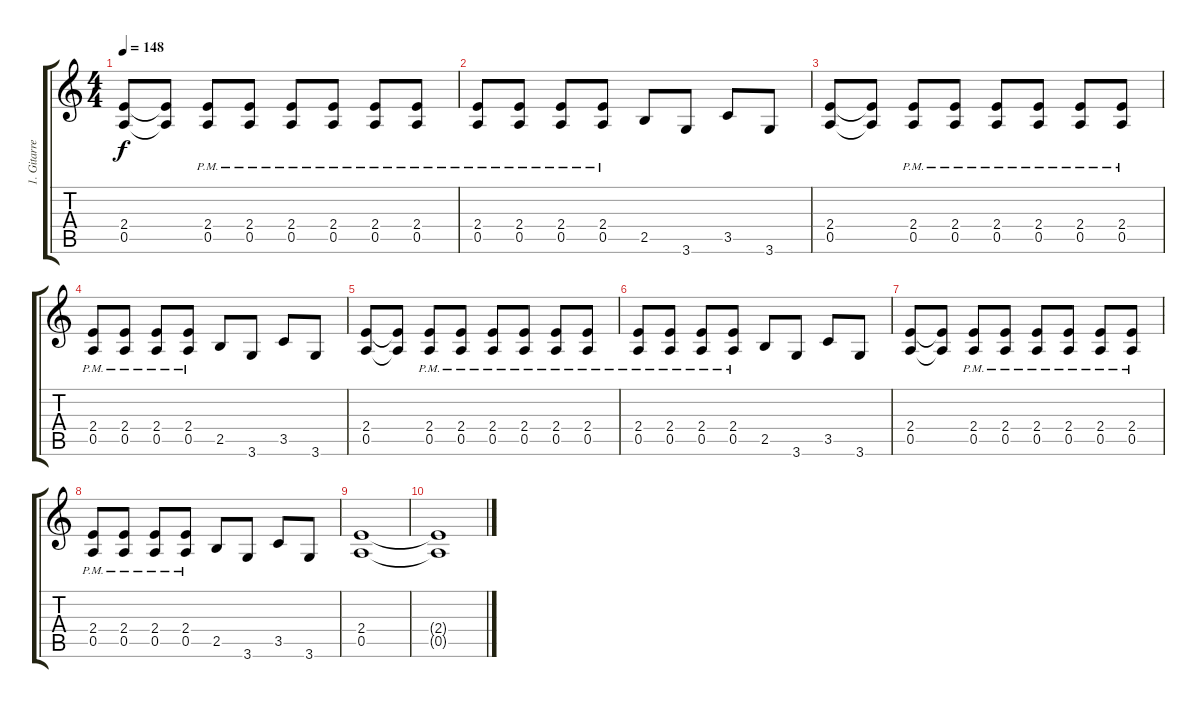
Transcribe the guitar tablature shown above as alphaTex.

\track ("1. Gitarre" "1. Gitarre") {instrument distortionguitar}
\staff {score tabs}
\tuning (E4 B3 G3 D3 A2 E2) {hide}
\ts (4 4)
\tempo 148
\clef g2
\ks c
(2.4 0.5).8{dy f} (2.4{t} 0.5{t}).8 (2.4{pm} 0.5{pm}).8 (2.4{pm} 0.5{pm}).8 (2.4{pm} 0.5{pm}).8 (2.4{pm} 0.5{pm}).8 (2.4{pm} 0.5{pm}).8 (2.4{pm} 0.5{pm}).8 |
(2.4{pm} 0.5{pm}).8 (2.4{pm} 0.5{pm}).8 (2.4{pm} 0.5{pm}).8 (2.4{pm} 0.5{pm}).8 2.5.8 3.6.8 3.5.8 3.6.8 |
(2.4 0.5).8 (2.4{t} 0.5{t}).8 (2.4{pm} 0.5{pm}).8 (2.4{pm} 0.5{pm}).8 (2.4{pm} 0.5{pm}).8 (2.4{pm} 0.5{pm}).8 (2.4{pm} 0.5{pm}).8 (2.4{pm} 0.5{pm}).8 |
(2.4{pm} 0.5{pm}).8 (2.4{pm} 0.5{pm}).8 (2.4{pm} 0.5{pm}).8 (2.4{pm} 0.5{pm}).8 2.5.8 3.6.8 3.5.8 3.6.8 |
(2.4 0.5).8 (2.4{t} 0.5{t}).8 (2.4{pm} 0.5{pm}).8 (2.4{pm} 0.5{pm}).8 (2.4{pm} 0.5{pm}).8 (2.4{pm} 0.5{pm}).8 (2.4{pm} 0.5{pm}).8 (2.4{pm} 0.5{pm}).8 |
(2.4{pm} 0.5{pm}).8 (2.4{pm} 0.5{pm}).8 (2.4{pm} 0.5{pm}).8 (2.4{pm} 0.5{pm}).8 2.5.8 3.6.8 3.5.8 3.6.8 |
(2.4 0.5).8 (2.4{t} 0.5{t}).8 (2.4{pm} 0.5{pm}).8 (2.4{pm} 0.5{pm}).8 (2.4{pm} 0.5{pm}).8 (2.4{pm} 0.5{pm}).8 (2.4{pm} 0.5{pm}).8 (2.4{pm} 0.5{pm}).8 |
(2.4{pm} 0.5{pm}).8 (2.4{pm} 0.5{pm}).8 (2.4{pm} 0.5{pm}).8 (2.4{pm} 0.5{pm}).8 2.5.8 3.6.8 3.5.8 3.6.8 |
(2.4 0.5).1{volume 6} |
(2.4{t} 0.5{t}).1
